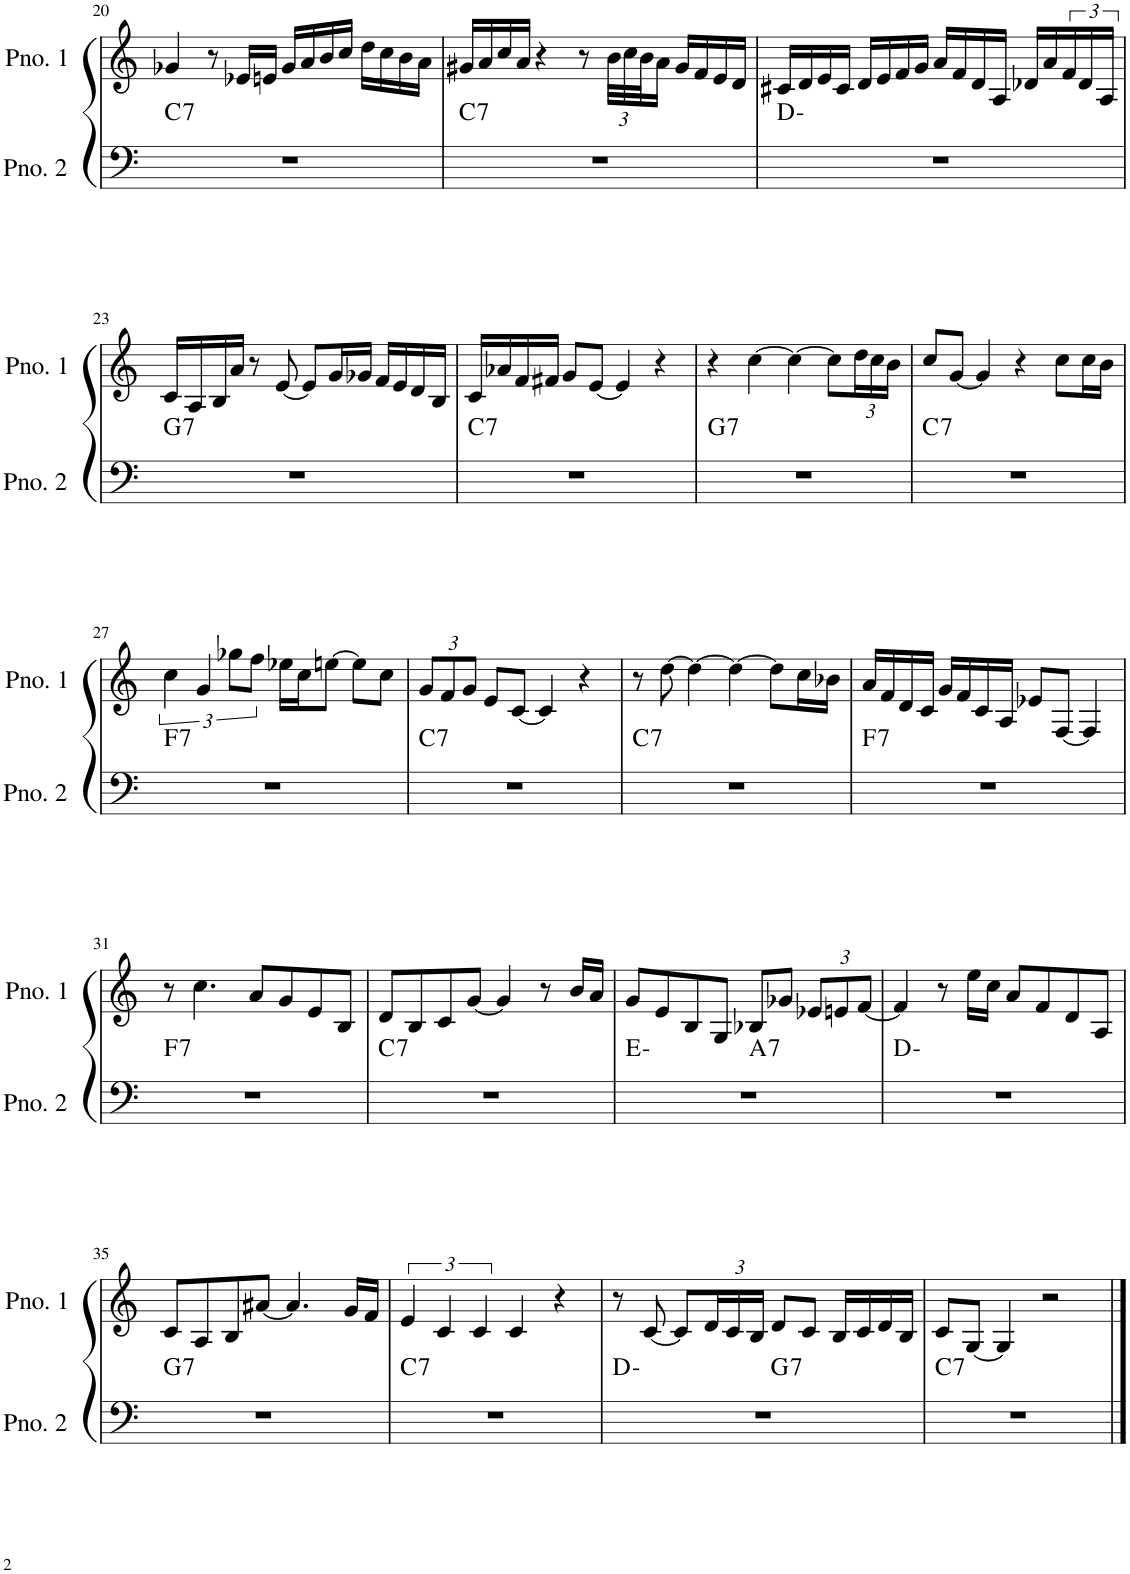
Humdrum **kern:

**kern	**harte	**kern
*part2	*part2	*part1
*staff2	*	*staff1
*I"ピアノ 2	*	*I"ピアノ 1
!!LO:PB:g=z
*clefF4	*	*clefG2
*k[]	*	*k[]
*M4/4	*	*M4/4
=20	=20	=20
!	!LO:H:kt=7	!
1r	C:7	4g-X/
.	.	8r
.	.	16e-X/LL
.	.	16en/JJ
.	.	16g-/LL
.	.	16a/
.	.	16b/
.	.	16cc/JJ
.	.	16dd\LL
.	.	16cc\
.	.	16b\
.	.	16a\JJ
=21	=21	=21
!	!LO:H:kt=7	!
1r	C:7	16g#X/LL
.	.	16a/
.	.	16cc/
.	.	16a/JJ
.	.	4r
.	.	8r
*	*	*Xbrackettup
.	.	48b\LLL
.	.	48cc\
.	.	48b\J
.	.	16a\JJ
.	.	16g#/LL
.	.	16f/
.	.	16e/
.	.	16d/JJ
=22	=22	=22
1r	D:min	16c#X/LL
.	.	16d/
.	.	16e/
.	.	16c#/JJ
.	.	16d/LL
.	.	16e/
.	.	16f/
.	.	16g/JJ
.	.	16a/LL
.	.	16f/
.	.	16d/
.	.	16A/JJ
.	.	16d-X/LL
.	.	16a/
*	*	*brackettup
.	.	24f/
.	.	24d-/
.	.	24A/JJ
!!LO:LB:g=z
=23	=23	=23
!	!LO:H:kt=7	!
1r	G:7	16c/LL
.	.	16A/
.	.	16B/
.	.	16a/JJ
.	.	8r
.	.	[8e/
.	.	8e/L]
.	.	16g/L
.	.	16g-X/JJ
.	.	16f/LL
.	.	16e/
.	.	16d/
.	.	16B/JJ
=24	=24	=24
!	!LO:H:kt=7	!
1r	C:7	16c/LL
.	.	16a-X/
.	.	16f/
.	.	16f#X/JJ
.	.	8g/L
.	.	[8e/J
.	.	4e/]
.	.	4r
=25	=25	=25
!	!LO:H:kt=7	!
1r	G:7	4r
.	.	[4cc\
.	.	4cc\_
.	.	8cc\L]
*	*	*Xbrackettup
.	.	24dd\L
.	.	24cc\
.	.	24b\JJ
=26	=26	=26
!	!LO:H:kt=7	!
1r	C:7	8cc/L
.	.	[8g/J
.	.	4g/]
.	.	4r
.	.	8cc\L
.	.	16cc\L
.	.	16b\JJ
!!LO:LB:g=z
=27	=27	=27
*	*	*brackettup
!	!LO:H:kt=7	!
1r	F:7	6cc\
.	.	6g/
.	.	12gg-X\L
.	.	12ff\J
.	.	16ee-X\LL
.	.	16cc\J
.	.	[8een\J
.	.	8ee\L]
.	.	8cc\J
=28	=28	=28
*	*	*Xbrackettup
!	!LO:H:kt=7	!
1r	C:7	12g/L
.	.	12f/
.	.	12g/J
.	.	8e/L
.	.	[8c/J
.	.	4c/]
.	.	4r
=29	=29	=29
!	!LO:H:kt=7	!
1r	C:7	8r
.	.	[8dd\
.	.	4dd\_
.	.	4dd\_
.	.	8dd\L]
.	.	16cc\L
.	.	16b-X\JJ
=30	=30	=30
!	!LO:H:kt=7	!
1r	F:7	16a/LL
.	.	16f/
.	.	16d/
.	.	16c/JJ
.	.	16g/LL
.	.	16f/
.	.	16c/
.	.	16A/JJ
.	.	8e-X/L
.	.	[8F/J
.	.	4F/]
!!LO:LB:g=z
=31	=31	=31
!	!LO:H:kt=7	!
1r	F:7	8r
.	.	4.cc\
.	.	8a/L
.	.	8g/
.	.	8e/
.	.	8B/J
=32	=32	=32
!	!LO:H:kt=7	!
1r	C:7	8d/L
.	.	8B/
.	.	8c/
.	.	[8g/J
.	.	4g/]
.	.	8r
.	.	16b/LL
.	.	16a/JJ
=33	=33	=33
*^	*	*
1r	2ryy	E:min	8g/L
.	.	.	8e/
.	.	.	8B/
.	.	.	8G/J
!	!	!LO:H:kt=7	!
.	2ryy	A:7	8B-X/L
.	.	.	8g-X/J
.	.	.	12e-X/L
.	.	.	12en/
.	.	.	[12f/J
*v	*v	*	*
=34	=34	=34
1r	D:min	4f/]
.	.	8r
.	.	16ee\LL
.	.	16cc\JJ
.	.	8a/L
.	.	8f/
.	.	8d/
.	.	8A/J
!!LO:LB:g=z
=35	=35	=35
!	!LO:H:kt=7	!
1r	G:7	8c/L
.	.	8A/
.	.	8B/
.	.	[8a#X/J
.	.	4.a#/]
.	.	16g/LL
.	.	16f/JJ
=36	=36	=36
*	*	*brackettup
!	!LO:H:kt=7	!
1r	C:7	6e/
.	.	6c/
.	.	6c/
.	.	4c/
.	.	4r
=37	=37	=37
*^	*	*
1r	2ryy	D:min	8r
.	.	.	[8c/
.	.	.	8c/L]
*	*	*	*Xbrackettup
.	.	.	24d/L
.	.	.	24c/
.	.	.	24B/JJ
!	!	!LO:H:kt=7	!
.	2ryy	G:7	8d/L
.	.	.	8c/J
.	.	.	16B/LL
.	.	.	16c/
.	.	.	16d/
.	.	.	16B/JJ
=38	=38	=38	=38
!	!	!LO:H:kt=7	!
*v	*v	*	*
1r	C:7	8c/L
.	.	[8G/J
.	.	4G/]
.	.	2r
==	==	==
*-	*-	*-
